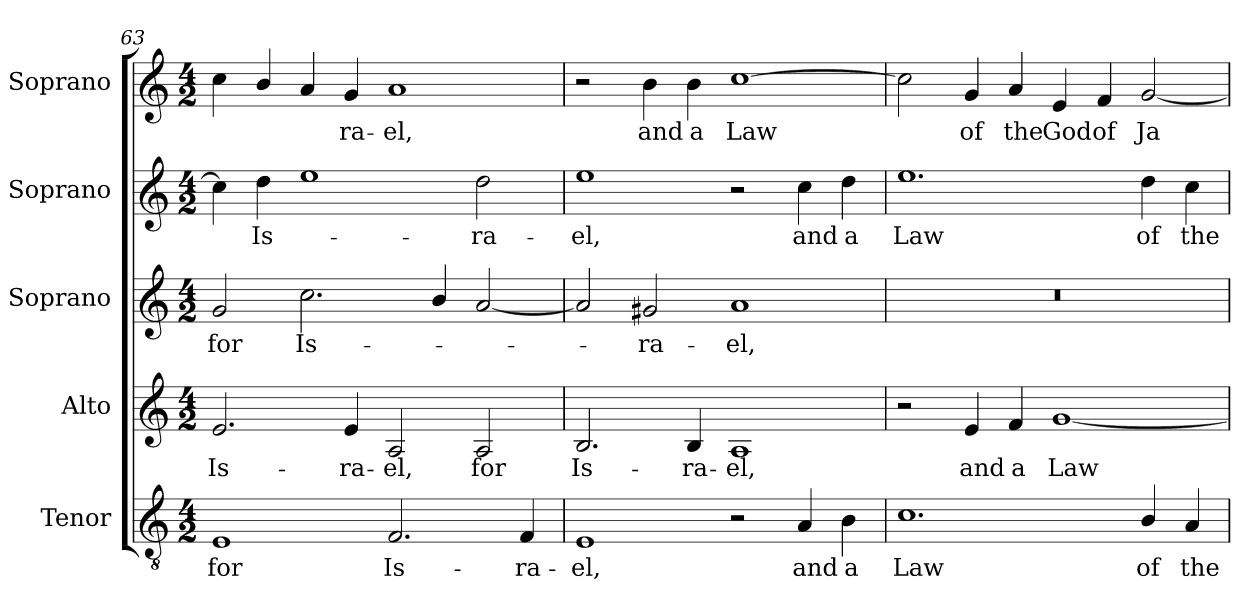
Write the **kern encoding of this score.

**kern	**text	**kern	**text	**kern	**text	**kern	**text	**kern	**text
*part5	*part5	*part4	*part4	*part3	*part3	*part2	*part2	*part1	*part1
*staff5	*staff5	*staff4	*staff4	*staff3	*staff3	*staff2	*staff2	*staff1	*staff1
*I"Tenor	*	*I"Alto	*	*I"Soprano	*	*I"Soprano	*	*I"Soprano	*
*I'T.	*	*I'A.	*	*I'S.	*	*I'S.	*	*I'S.	*
*clefGv2	*	*clefG2	*	*clefG2	*	*clefG2	*	*clefG2	*
*ITrd7c12	*	*	*	*	*	*	*	*	*
*k[]	*	*k[]	*	*k[]	*	*k[]	*	*k[]	*
*C:	*	*C:	*	*C:	*	*C:	*	*C:	*
*M4/2	*	*M4/2	*	*M4/2	*	*M4/2	*	*M4/2	*
=63	=63	=63	=63	=63	=63	=63	=63	=63	=63
!	!LO:LY:b:color=#000000	!	!	!	!	!	!	!	!
!	!	!	!LO:LY:b:color=#000000	!	!	!	!	!	!
!	!	!	!	!	!LO:LY:b:color=#000000	!	!	!	!
1EEi	for	2.ei/	Is-	2gi/	for	4cci\]	.	4cci\	.
!	!	!	!	!	!	!	!LO:LY:b:color=#000000	!	!
.	.	.	.	.	.	4ddi\	Is-	4bi/	.
!	!	!	!	!	!LO:LY:b:color=#000000	!	!	!	!
.	.	.	.	2.cci\	Is-	1eei	.	4ai/	.
!	!	!	!LO:LY:b:color=#000000	!	!	!	!	!	!
!	!	!	!	!	!	!	!	!	!LO:LY:b:color=#000000
.	.	4ei/	-ra-	.	.	.	.	4gi/	-ra-
!	!LO:LY:b:color=#000000	!	!	!	!	!	!	!	!
!	!	!	!LO:LY:b:color=#000000	!	!	!	!	!	!
!	!	!	!	!	!	!	!	!	!LO:LY:b:color=#000000
2.FFi/	Is-	2Ai/	-el,	.	.	.	.	1ai	-el,
.	.	.	.	4bi/	.	.	.	.	.
!	!	!	!LO:LY:b:color=#000000	!	!	!	!	!	!
!	!	!	!	!	!	!	!LO:LY:b:color=#000000	!	!
.	.	2Ai/	for	[2ai/	.	2ddi\	-ra-	.	.
!	!LO:LY:b:color=#000000	!	!	!	!	!	!	!	!
4FFi/	-ra-	.	.	.	.	.	.	.	.
!!LO:LB:g=z
=64	=64	=64	=64	=64	=64	=64	=64	=64	=64
!	!LO:LY:b:color=#000000	!	!	!	!	!	!	!	!
!	!	!	!LO:LY:b:color=#000000	!	!	!	!	!	!
!	!	!	!	!	!	!	!LO:LY:b:color=#000000	!	!
1EEi	-el,	2.Bi/	Is-	2ai/]	.	1eei	-el,	2r	.
!	!	!	!	!	!LO:LY:b:color=#000000	!	!	!	!
!	!	!	!	!	!	!	!	!	!LO:LY:b:color=#000000
.	.	.	.	2g#Xi/	-ra-	.	.	4bi\	and
!	!	!	!LO:LY:b:color=#000000	!	!	!	!	!	!
!	!	!	!	!	!	!	!	!	!LO:LY:b:color=#000000
.	.	4Bi/	-ra-	.	.	.	.	4bi\	a
!	!	!	!LO:LY:b:color=#000000	!	!	!	!	!	!
!	!	!	!	!	!LO:LY:b:color=#000000	!	!	!	!
!	!	!	!	!	!	!	!	!	!LO:LY:b:color=#000000
2r	.	1Ai	-el,	1ai	-el,	2r	.	[1cci	Law
!	!LO:LY:b:color=#000000	!	!	!	!	!	!	!	!
!	!	!	!	!	!	!	!LO:LY:b:color=#000000	!	!
4AAi/	and	.	.	.	.	4cci\	and	.	.
!	!LO:LY:b:color=#000000	!	!	!	!	!	!	!	!
!	!	!	!	!	!	!	!LO:LY:b:color=#000000	!	!
4BBi\	a	.	.	.	.	4ddi\	a	.	.
=65	=65	=65	=65	=65	=65	=65	=65	=65	=65
!	!LO:LY:b:color=#000000	!	!	!LO:N:vis=1	!	!	!	!	!
!	!	!	!	!	!	!	!LO:LY:b:color=#000000	!	!
1.Ci	Law	2r	.	0r	.	1.eei	Law	2cci\]	.
!	!	!	!LO:LY:b:color=#000000	!	!	!	!	!	!
!	!	!	!	!	!	!	!	!	!LO:LY:b:color=#000000
.	.	4ei/	and	.	.	.	.	4gi/	of
!	!	!	!LO:LY:b:color=#000000	!	!	!	!	!	!
!	!	!	!	!	!	!	!	!	!LO:LY:b:color=#000000
.	.	4fi/	a	.	.	.	.	4ai/	the
!	!	!	!LO:LY:b:color=#000000	!	!	!	!	!	!
!	!	!	!	!	!	!	!	!	!LO:LY:b:color=#000000
.	.	[1gi	Law	.	.	.	.	4ei/	God
!	!	!	!	!	!	!	!	!	!LO:LY:b:color=#000000
.	.	.	.	.	.	.	.	4fi/	of
!	!LO:LY:b:color=#000000	!	!	!	!	!	!	!	!
!	!	!	!	!	!	!	!LO:LY:b:color=#000000	!	!
!	!	!	!	!	!	!	!	!	!LO:LY:b:color=#000000
4BBi/	of	.	.	.	.	4ddi\	of	[2gi/	Ja-
!	!LO:LY:b:color=#000000	!	!	!	!	!	!	!	!
!	!	!	!	!	!	!	!LO:LY:b:color=#000000	!	!
4AAi/	the	.	.	.	.	4cci\	the	.	.
=	=	=	=	=	=	=	=	=	=
*-	*-	*-	*-	*-	*-	*-	*-	*-	*-
